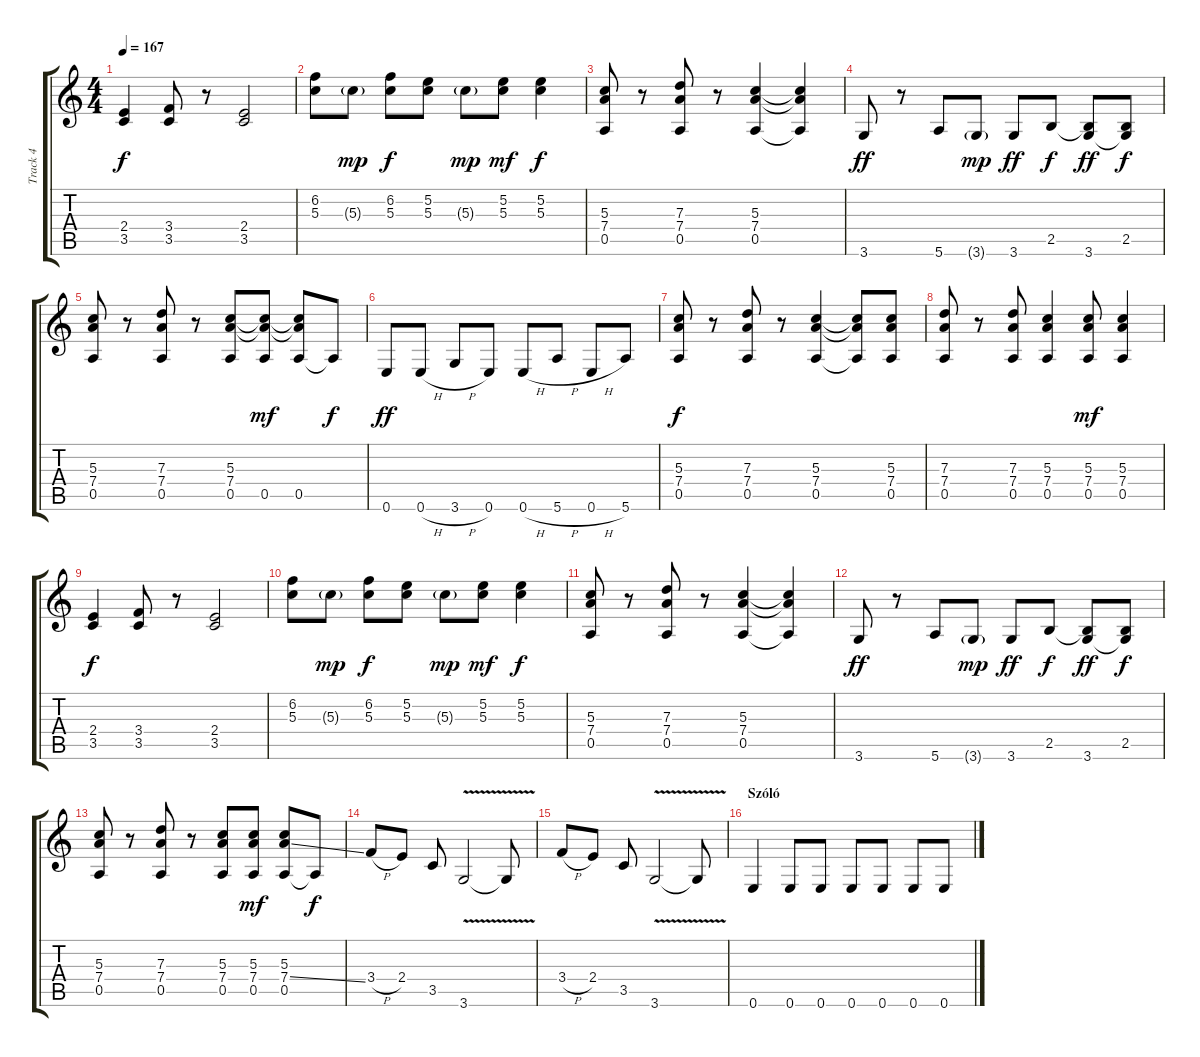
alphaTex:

\track ("Track 4" "Track 4") {instrument distortionguitar}
\staff {score tabs}
\tuning (E4 B3 G3 D3 A2 E2) {hide}
\ts (4 4)
\tempo 167
\clef g2
\ks c
(2.4 3.5).4{dy f} (3.4 3.5).8 r.8 (2.4 3.5).2 |
(6.2 5.3).8 5.3{g}.8{dy mp} (6.2 5.3).8{dy f} (5.2 5.3).8 5.3{g}.8{dy mp} (5.2 5.3).8{dy mf} (5.2 5.3).4{dy f} |
(5.3 7.4 0.5).8 r.8 (7.3 7.4 0.5).8 r.8 (5.3 7.4 0.5).4 (5.3{t} 7.4{t} 0.5{t}).4 |
3.6.8{dy ff} r.8 5.6.8 3.6{g}.8{dy mp} 3.6.8{dy ff} 2.5.8{dy f} (2.5{t} 3.6).8{dy ff} (2.5 3.6{t}).8{dy f} |
(5.3 7.4 0.5).8 r.8 (7.3 7.4 0.5).8 r.8 (5.3 7.4 0.5).8 (5.3{t} 7.4{t} 0.5).8{dy mf} (5.3{t} 7.4{t} 0.5).8 0.5{t}.8{dy f} |
0.6.8{dy ff} 0.6{h}.8 3.6{h}.8 0.6.8 0.6{h}.8 5.6{h}.8 0.6{h}.8 5.6.8 |
(5.3 7.4 0.5).8{dy f} r.8 (7.3 7.4 0.5).8 r.8 (5.3 7.4 0.5).4 (5.3{t} 7.4{t} 0.5{t}).8 (5.3 7.4 0.5).8 |
(7.3 7.4 0.5).8 r.8 (7.3 7.4 0.5).8 (5.3 7.4 0.5).4 (5.3 7.4 0.5).8{dy mf} (5.3 7.4 0.5).4 |
(2.4 3.5).4{dy f} (3.4 3.5).8 r.8 (2.4 3.5).2 |
(6.2 5.3).8 5.3{g}.8{dy mp} (6.2 5.3).8{dy f} (5.2 5.3).8 5.3{g}.8{dy mp} (5.2 5.3).8{dy mf} (5.2 5.3).4{dy f} |
(5.3 7.4 0.5).8 r.8 (7.3 7.4 0.5).8 r.8 (5.3 7.4 0.5).4 (5.3{t} 7.4{t} 0.5{t}).4 |
3.6.8{dy ff} r.8 5.6.8 3.6{g}.8{dy mp} 3.6.8{dy ff} 2.5.8{dy f} (2.5{t} 3.6).8{dy ff} (2.5 3.6{t}).8{dy f} |
(5.3 7.4 0.5).8 r.8 (7.3 7.4 0.5).8 r.8 (5.3 7.4 0.5).8 (5.3 7.4 0.5).8{dy mf} (5.3 7.4{ss} 0.5).8 0.5{t}.8{dy f} |
3.4{h}.8 2.4.8 3.5.8 3.6{v}.2 3.6{t}.8 |
3.4{h}.8 2.4.8 3.5.8 3.6{v}.2 3.6{t}.8 |
\section ("" "Szóló")
0.6.4{balance 8} 0.6.8 0.6.8 0.6.8 0.6.8 0.6.8 0.6.8
